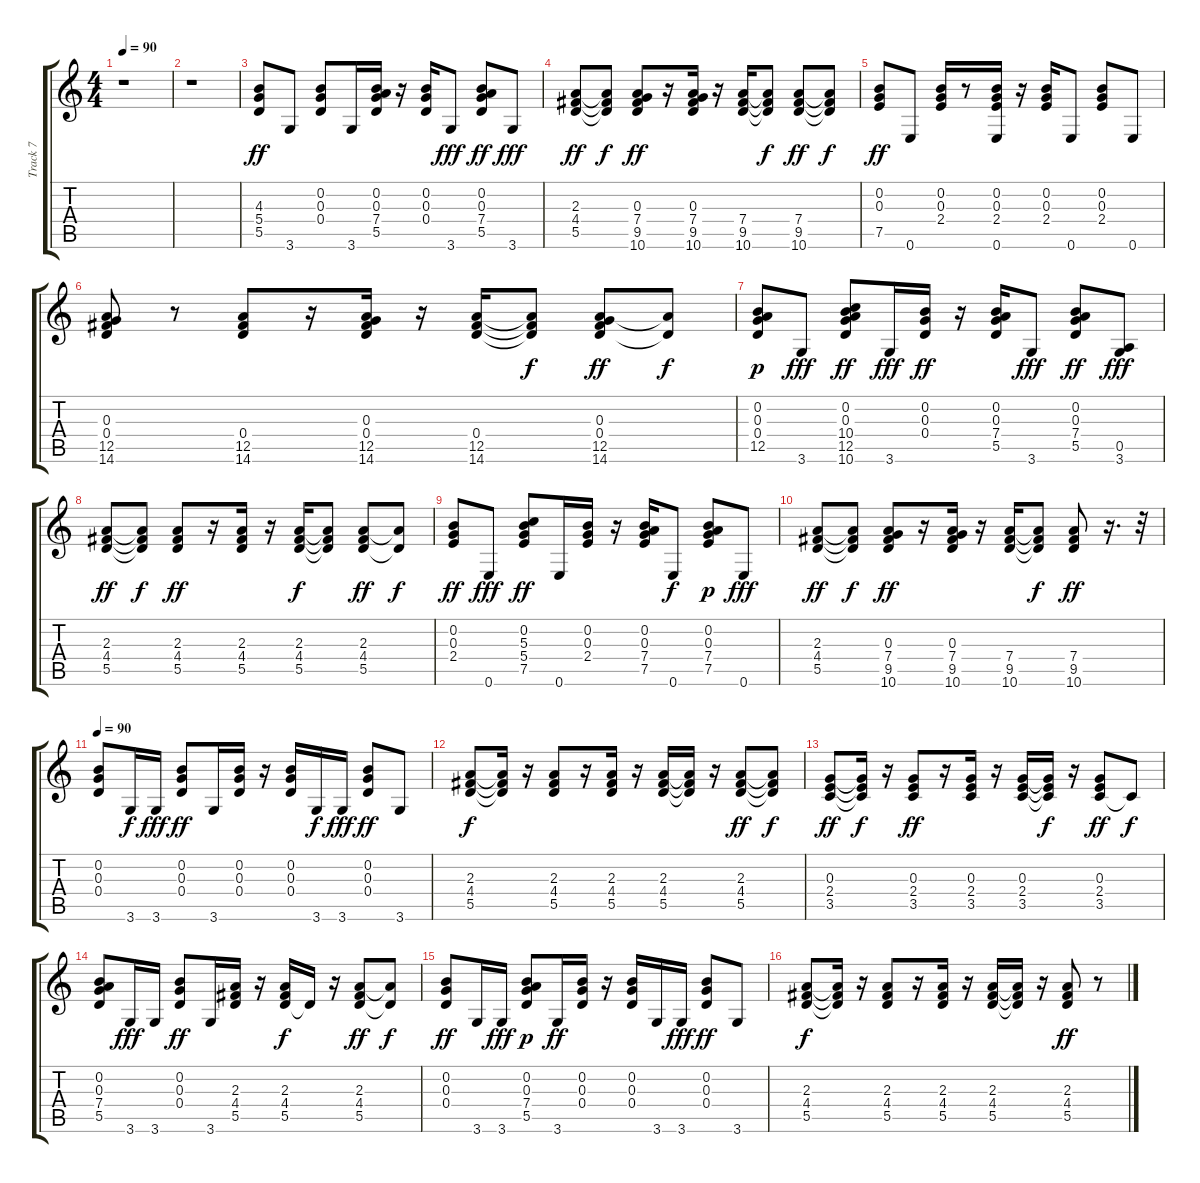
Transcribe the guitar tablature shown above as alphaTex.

\track ("Track 7" "Track 7") {instrument acousticguitarsteel}
\staff {score tabs}
\tuning (E4 B3 G3 D3 A2 E2) {hide}
\ts (4 4)
\tempo 90
\clef g2
\ks c
r.1{dy ff instrument acousticguitarsteel} |
r.1 |
(4.3 5.4 5.5).8 3.6.8 (0.2 0.3 0.4).8 3.6.16 (0.2 0.3 7.4 5.5).16 r.16 (0.2 0.3 0.4).16 3.6.8{dy fff} (0.2 0.3 7.4 5.5).8{dy ff} 3.6.8{dy fff} |
(2.3 4.4 5.5).8{dy ff} (2.3{t} 4.4{t} 5.5{t}).8{dy f} (0.3 7.4 9.5 10.6).8{dy ff} r.16 (0.3 7.4 9.5 10.6).16 r.16 (7.4 9.5 10.6).16 (7.4{t} 9.5{t} 10.6{t}).8{dy f} (7.4 9.5 10.6).8{dy ff} (7.4{t} 9.5{t} 10.6{t}).8{dy f} |
(0.2 0.3 7.5).8{dy ff} 0.6.8 (0.2 0.3 2.4).16 r.8 (0.2 0.3 2.4 0.6).16 r.16 (0.2 0.3 2.4).16 0.6.8 (0.2 0.3 2.4).8 0.6.8 |
(0.3 0.4 12.5 14.6).8 r.8 (0.4 12.5 14.6).8 r.16 (0.3 0.4 12.5 14.6).16 r.16 (0.4 12.5 14.6).16 (0.4{t} 12.5{t} 14.6{t}).8{dy f} (0.3 0.4 12.5 14.6).8{dy ff} (0.4{t} 12.5{t}).8{dy f} |
(0.2 0.3 0.4 12.5).8{dy p} 3.6.8{dy fff} (0.2 0.3 10.4 12.5 10.6).8{dy ff} 3.6.16{dy fff} (0.2 0.3 0.4).16{dy ff} r.16 (0.2 0.3 7.4 5.5).16 3.6.8{dy fff} (0.2 0.3 7.4 5.5).8{dy ff} (0.5 3.6).8{dy fff} |
(2.3 4.4 5.5).8{dy ff} (2.3{t} 4.4{t} 5.5{t}).8{dy f} (2.3 4.4 5.5).8{dy ff} r.16 (2.3 4.4 5.5).16 r.16 (2.3 4.4 5.5).16{dy f} (2.3{t} 4.4{t} 5.5{t}).8 (2.3 4.4 5.5).8{dy ff} (2.3{t} 5.5{t}).8{dy f} |
(0.2 0.3 2.4).8{dy ff} 0.6.8{dy fff} (0.2 5.3 5.4 7.5).8{dy ff} 0.6.16 (0.2 0.3 2.4).16 r.16 (0.2 0.3 7.4 7.5).16 0.6.8{dy f} (0.2 0.3 7.4 7.5).8{dy p} 0.6.8{dy fff} |
(2.3 4.4 5.5).8{dy ff} (2.3{t} 4.4{t} 5.5{t}).8{dy f} (0.3 7.4 9.5 10.6).8{dy ff} r.16 (0.3 7.4 9.5 10.6).16 r.16 (7.4 9.5 10.6).16 (7.4{t} 9.5{t} 10.6{t}).8{dy f} (7.4 9.5 10.6).8{dy ff} r.16{d} r.32 |
\tempo 90
(0.2 0.3 0.4).8 3.6.16{dy f} 3.6.16{dy fff} (0.2 0.3 0.4).8{dy ff} 3.6.16 (0.2 0.3 0.4).16 r.16 (0.2 0.3 0.4).16 3.6.16{dy f} 3.6.16{dy fff} (0.2 0.3 0.4).8{dy ff} 3.6.8 |
(2.3 4.4 5.5).8{dy f} (2.3{t} 4.4{t} 5.5{t}).16 r.16 (2.3 4.4 5.5).8 r.16 (2.3 4.4 5.5).16 r.16 (2.3 4.4 5.5).16 (2.3{t} 4.4{t} 5.5{t}).16 r.16 (2.3 4.4 5.5).8{dy ff} (2.3{t} 4.4{t} 5.5{t}).8{dy f} |
(0.3 2.4 3.5).8{dy ff} (0.3{t} 2.4{t} 3.5{t}).16{dy f} r.16 (0.3 2.4 3.5).8{dy ff} r.16 (0.3 2.4 3.5).16 r.16 (0.3 2.4 3.5).16 (0.3{t} 2.4{t} 3.5{t}).16{dy f} r.16 (0.3 2.4 3.5).8{dy ff} 3.5{t}.8{dy f} |
(0.2 0.3 7.4 5.5).8 3.6.16{dy fff} 3.6.16 (0.2 0.3 0.4).8{dy ff} 3.6.16 (2.3 4.4 5.5).16 r.16 (2.3 4.4 5.5).16{dy f} 5.5{t}.16 r.16 (2.3 4.4 5.5).8{dy ff} (2.3{t} 5.5{t}).8{dy f} |
(0.2 0.3 0.4).8{dy ff} 3.6.16 3.6.16{dy fff} (0.2 0.3 7.4 5.5).8{dy p} 3.6.16{dy ff} (0.2 0.3 0.4).16 r.16 (0.2 0.3 0.4).16 3.6.16 3.6.16{dy fff} (0.2 0.3 0.4).8{dy ff} 3.6.8 |
(2.3 4.4 5.5).8{dy f} (2.3{t} 4.4{t} 5.5{t}).16 r.16 (2.3 4.4 5.5).8 r.16 (2.3 4.4 5.5).16 r.16 (2.3 4.4 5.5).16 (2.3{t} 4.4{t} 5.5{t}).16 r.16 (2.3 4.4 5.5).8{dy ff} r.8
